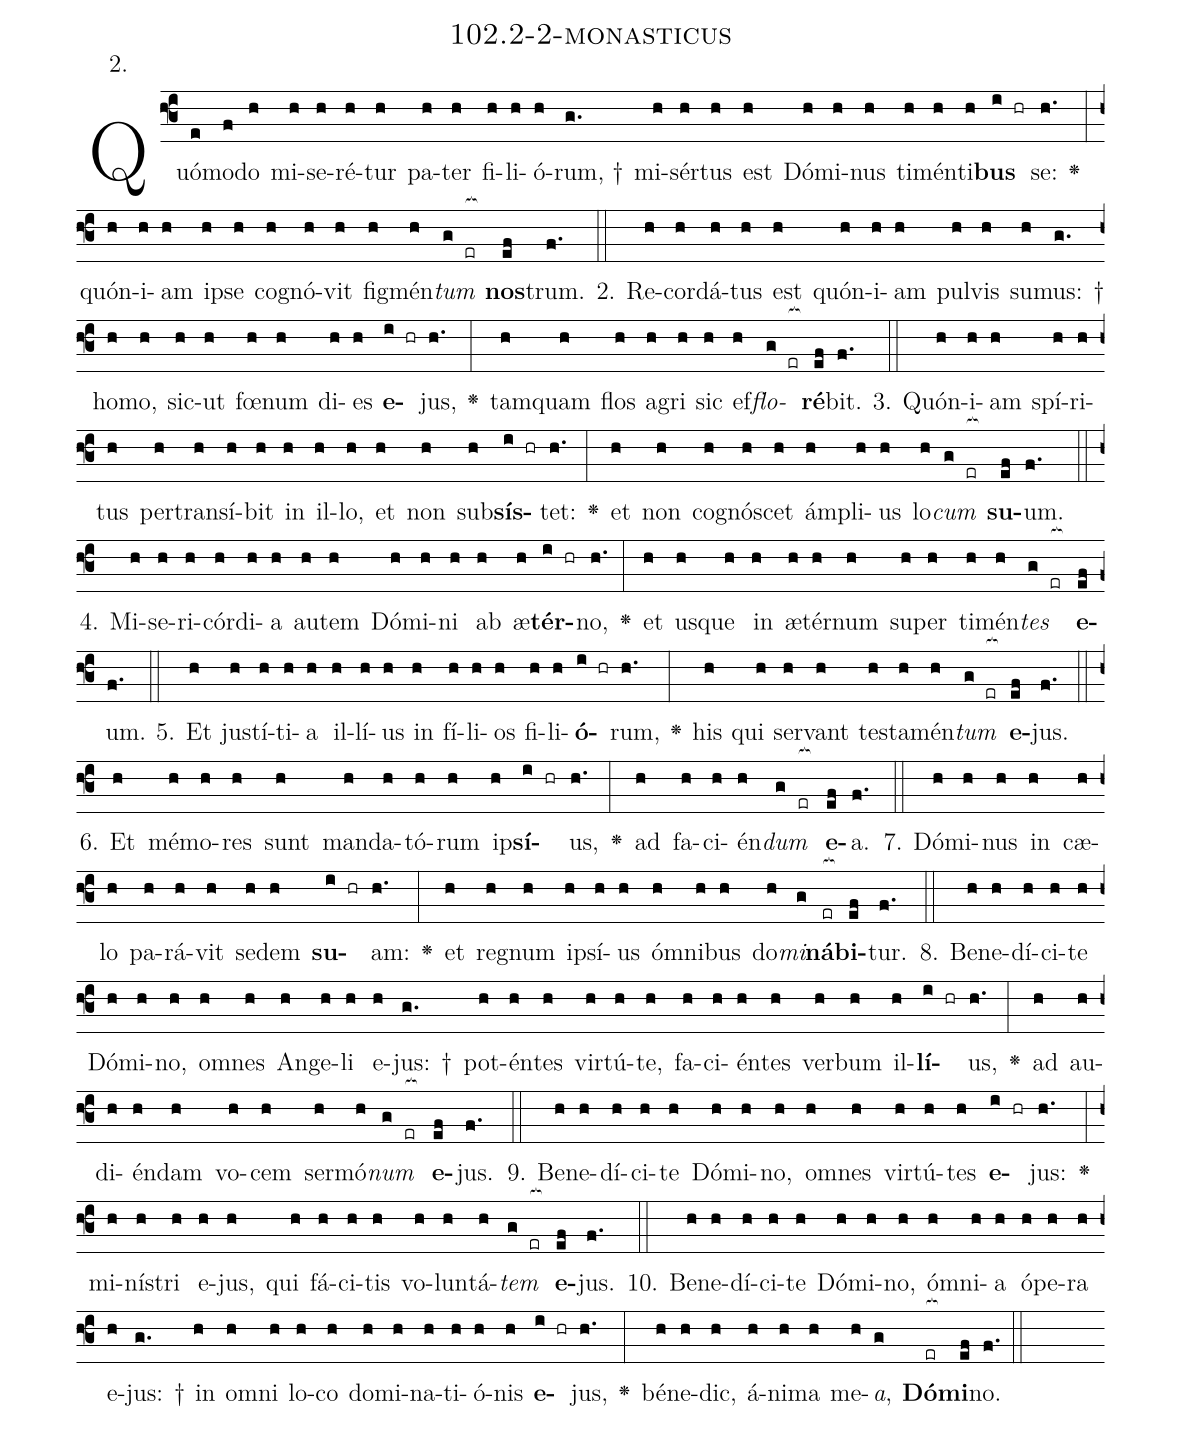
name: 102.2-2-monasticus;
annotation: 2.;
%%
(f3)Quó(e)mo(f)do(h) mi(h)se(h)ré(h)tur(h) pa(h)ter(h) fi(h)li(h)ó(h)rum, †(g.) mi(h)sér(h)tus(h) est(h) Dó(h)mi(h)nus(h) ti(h)mén(h)ti(h)<b>bus</b>(i hr) se:(h.) <v>\greheightstar</v>(:) quón(h)i(h)am(h) ip(h)se(h) co(h)gnó(h)vit(h) fig(h)mén(h)<i>tum</i>(g er[ocb:1{]) <b>nos</b>(ef[ocb:0}])trum.(f.) (::)
2. Re(h)cor(h)dá(h)tus(h) est(h) quón(h)i(h)am(h) pul(h)vis(h) su(h)mus: †(g.) ho(h)mo,(h) sic(h)ut(h) fœ(h)num(h) di(h)es(h) <b>e</b>(i hr)jus,(h.) <v>\greheightstar</v>(:) tam(h)quam(h) flos(h) a(h)gri(h) sic(h) ef(h)<i>flo</i>(g er[ocb:1{])<b>ré</b>(ef[ocb:0}])bit.(f.) (::)
3. Quón(h)i(h)am(h) spí(h)ri(h)tus(h) per(h)trans(h)í(h)bit(h) in(h) il(h)lo,(h) et(h) non(h) sub(h)<b>sís</b>(i hr)tet:(h.) <v>\greheightstar</v>(:) et(h) non(h) co(h)gnó(h)scet(h) ám(h)pli(h)us(h) lo(h)<i>cum</i>(g er[ocb:1{]) <b>su</b>(ef[ocb:0}])um.(f.) (::)
4. Mi(h)se(h)ri(h)cór(h)di(h)a(h) au(h)tem(h) Dó(h)mi(h)ni(h) ab(h) æ(h)<b>tér</b>(i hr)no,(h.) <v>\greheightstar</v>(:) et(h) us(h)que(h) in(h) æ(h)tér(h)num(h) su(h)per(h) ti(h)mén(h)<i>tes</i>(g er[ocb:1{]) <b>e</b>(ef[ocb:0}])um.(f.) (::)
5. Et(h) jus(h)tí(h)ti(h)a(h) il(h)lí(h)us(h) in(h) fí(h)li(h)os(h) fi(h)li(h)<b>ó</b>(i hr)rum,(h.) <v>\greheightstar</v>(:) his(h) qui(h) ser(h)vant(h) tes(h)ta(h)mén(h)<i>tum</i>(g er[ocb:1{]) <b>e</b>(ef[ocb:0}])jus.(f.) (::)
6. Et(h) mé(h)mo(h)res(h) sunt(h) man(h)da(h)tó(h)rum(h) ip(h)<b>sí</b>(i hr)us,(h.) <v>\greheightstar</v>(:) ad(h) fa(h)ci(h)én(h)<i>dum</i>(g er[ocb:1{]) <b>e</b>(ef[ocb:0}])a.(f.) (::)
7. Dó(h)mi(h)nus(h) in(h) cæ(h)lo(h) pa(h)rá(h)vit(h) se(h)dem(h) <b>su</b>(i hr)am:(h.) <v>\greheightstar</v>(:) et(h) re(h)gnum(h) ip(h)sí(h)us(h) óm(h)ni(h)bus(h) do(h)<i>mi</i>(g)<b>ná</b>(er[ocb:1{])<b>bi</b>(ef[ocb:0}])tur.(f.) (::)
8. Be(h)ne(h)dí(h)ci(h)te(h) Dó(h)mi(h)no,(h) om(h)nes(h) An(h)ge(h)li(h) e(h)jus: †(g.) pot(h)én(h)tes(h) vir(h)tú(h)te,(h) fa(h)ci(h)én(h)tes(h) ver(h)bum(h) il(h)<b>lí</b>(i hr)us,(h.) <v>\greheightstar</v>(:) ad(h) au(h)di(h)én(h)dam(h) vo(h)cem(h) ser(h)mó(h)<i>num</i>(g er[ocb:1{]) <b>e</b>(ef[ocb:0}])jus.(f.) (::)
9. Be(h)ne(h)dí(h)ci(h)te(h) Dó(h)mi(h)no,(h) om(h)nes(h) vir(h)tú(h)tes(h) <b>e</b>(i hr)jus:(h.) <v>\greheightstar</v>(:) mi(h)nís(h)tri(h) e(h)jus,(h) qui(h) fá(h)ci(h)tis(h) vo(h)lun(h)tá(h)<i>tem</i>(g er[ocb:1{]) <b>e</b>(ef[ocb:0}])jus.(f.) (::)
10. Be(h)ne(h)dí(h)ci(h)te(h) Dó(h)mi(h)no,(h) óm(h)ni(h)a(h) ó(h)pe(h)ra(h) e(h)jus: †(g.) in(h) om(h)ni(h) lo(h)co(h) do(h)mi(h)na(h)ti(h)ó(h)nis(h) <b>e</b>(i hr)jus,(h.) <v>\greheightstar</v>(:) bé(h)ne(h)dic,(h) á(h)ni(h)ma(h) me(h)<i>a</i>,(g) <b>Dó</b>(er[ocb:1{])<b>mi</b>(ef[ocb:0}])no.(f.) (::)
